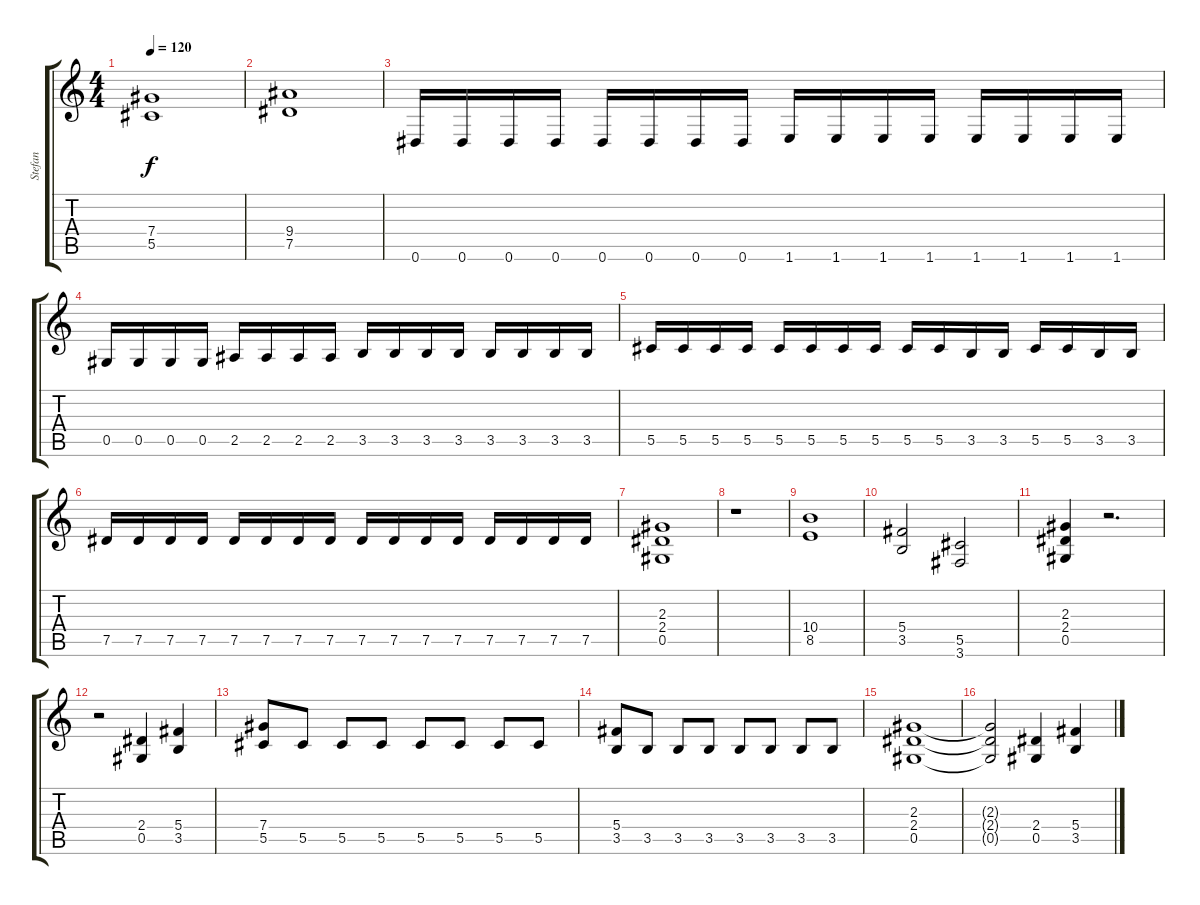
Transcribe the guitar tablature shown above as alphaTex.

\track ("Stefan" "Stefan") {instrument distortionguitar}
\staff {score tabs}
\tuning (Eb4 Bb3 Gb3 Db3 Ab2 Eb2) {hide}
\ts (4 4)
\tempo 120
\clef g2
\ks c
(7.4 5.5).1{dy f} |
(9.4 7.5).1 |
0.6.16 0.6.16 0.6.16 0.6.16 0.6.16 0.6.16 0.6.16 0.6.16 1.6.16 1.6.16 1.6.16 1.6.16 1.6.16 1.6.16 1.6.16 1.6.16 |
0.5.16 0.5.16 0.5.16 0.5.16 2.5.16 2.5.16 2.5.16 2.5.16 3.5.16 3.5.16 3.5.16 3.5.16 3.5.16 3.5.16 3.5.16 3.5.16 |
5.5.16 5.5.16 5.5.16 5.5.16 5.5.16 5.5.16 5.5.16 5.5.16 5.5.16 5.5.16 3.5.16 3.5.16 5.5.16 5.5.16 3.5.16 3.5.16 |
7.5.16 7.5.16 7.5.16 7.5.16 7.5.16 7.5.16 7.5.16 7.5.16 7.5.16 7.5.16 7.5.16 7.5.16 7.5.16 7.5.16 7.5.16 7.5.16 |
(2.3 2.4 0.5).1 |
r.1 |
(10.4 8.5).1 |
(5.4 3.5).2 (5.5 3.6).2 |
(2.3 2.4 0.5).4 r.2{d} |
r.2 (2.4 0.5).4 (5.4 3.5).4 |
(7.4 5.5).8 5.5.8 5.5.8 5.5.8 5.5.8 5.5.8 5.5.8 5.5.8 |
(5.4 3.5).8 3.5.8 3.5.8 3.5.8 3.5.8 3.5.8 3.5.8 3.5.8 |
(2.3 2.4 0.5).1 |
(2.3{t} 2.4{t} 0.5{t}).2 (2.4 0.5).4 (5.4 3.5).4
